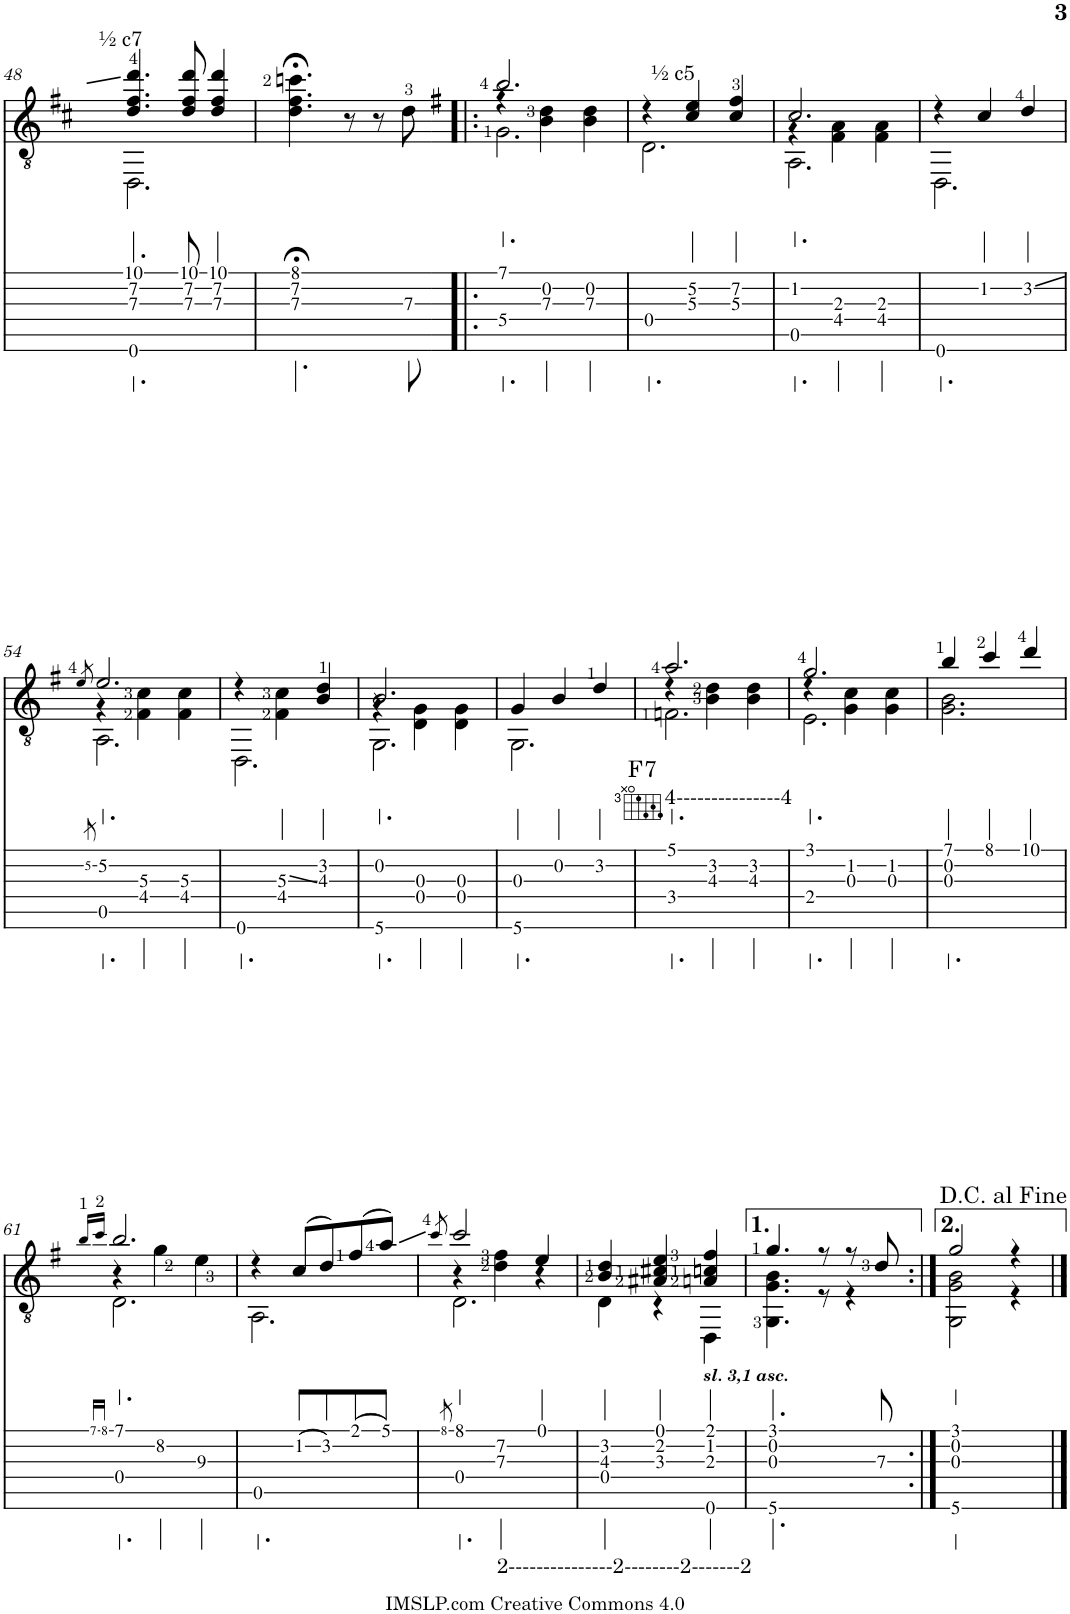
**kern	**harte	**kern
*part2	*part2	*part1
*staff2	*	*staff1
*I"Chitarra classica (Intavolatura)	*	*I"Classical Guitar
!!LO:PB:g=z
*	*	*clefGv2
*k[f#c#]	*	*k[f#c#]
*M3/4	*	*M3/4
=48	=48	=48
*^	*	*^
!	!	!	!LO:TX:a:t=½ c7	!
4.d/ 4.f#/ 4.dd/	2.DD\	.	4.d/ 4.f#/ 4.dd/	2.DD\
8d/ 8f#/ 8dd/	.	.	8d/ 8f#/ 8dd/	.
4d/ 4f#/ 4dd/	.	.	4d/ 4f#/ 4dd/	.
*v	*v	*	*	*
*	*	*v	*v
=49	=49	=49
4.d\;< 4.f#\;< 4.ccn\;<	.	4.d\;< 4.f#\;< 4.ccn\;<
8r	.	8r
8r	.	8r
8d\	.	8d\
=50!|:	=50!|:	=50!|:
*k[f#]	*	*k[f#]
*^	*	*^
*	*^	*	*	*^
2.b/	4r	2.G\	.	2.b/	4r	2.G\
.	4d\ 4B\	.	.	.	4B\ 4d\	.
.	4d\ 4B\	.	.	.	4B\ 4d\	.
*	*v	*v	*	*	*	*
*	*	*	*	*v	*v
=51	=51	=51	=51	=51
4r	2.D\	.	4r	2.D\
!	!	!	!LO:TX:a:t=½ c5	!
4c/ 4e/	.	.	4c/ 4e/	.
4c/ 4f#/	.	.	4c/ 4f#/	.
=52	=52	=52	=52	=52
*	*^	*	*	*^
2.c/	4r	2.AA\	.	2.c/	4r	2.AA\
.	4F#\ 4A\	.	.	.	4F#\ 4A\	.
.	4F#\ 4A\	.	.	.	4F#\ 4A\	.
*	*v	*v	*	*	*	*
*	*	*	*	*v	*v
=53	=53	=53	=53	=53
4r	2.DD\	.	4r	2.DD\
4c/	.	.	4c/	.
4d/	.	.	4d/	.
*v	*v	*	*	*
*	*	*v	*v
!!LO:LB:g=z
=54	=54	=54
8qe/	.	8qe/
*^	*	*^
*	*^	*	*	*^
2.e/	4r	2.AA\	.	2.e/	4r	2.AA\
.	4F#\ 4c\	.	.	.	4F#\ 4c\	.
.	4F#\ 4c\	.	.	.	4F#\ 4c\	.
*	*v	*v	*	*	*	*
*	*	*	*	*v	*v
=55	=55	=55	=55	=55
4r	2.DD\	.	4r	2.DD\
4F#/ 4c/	.	.	4F#\ 4c\	.
4B/ 4d/	.	.	4B/ 4d/	.
=56	=56	=56	=56	=56
*	*^	*	*	*^
2.B/	4r	2.GG\	.	2.B/	4r	2.GG\
.	4D\ 4G\	.	.	.	4D\ 4G\	.
.	4D\ 4G\	.	.	.	4D\ 4G\	.
*	*v	*v	*	*	*	*
*	*	*	*	*v	*v
=57	=57	=57	=57	=57
4G/	2.GG\	.	4G/	2.GG\
4B/	.	.	4B/	.
4d/	.	.	4d/	.
=58	=58	=58	=58	=58
*	*^	*	*	*^
!LO:TX:a:t=4---------------4	!	!	!LO:H:kt=7	!	!	!
2.a/	4r	2.Fn\	F:7	2.a/	4r	2.Fn\
.	4B\ 4d\	.	.	.	4B\ 4d\	.
.	4B\ 4d\	.	.	.	4B\ 4d\	.
=59	=59	=59	=59	=59	=59	=59
2.g/	4r	2.E\	.	2.g/	4r	2.E\
.	4G\ 4c\	.	.	.	4G\ 4c\	.
.	4G\ 4c\	.	.	.	4G\ 4c\	.
*	*v	*v	*	*	*	*
*	*	*	*	*v	*v
=60	=60	=60	=60	=60
4b/	2.G\ 2.B\	.	4b/	2.G\ 2.B\
4cc/	.	.	4cc/	.
4dd/	.	.	4dd/	.
*v	*v	*	*	*
*	*	*v	*v
!!LO:LB:g=z
=61	=61	=61
16qb/LL	.	16qb/LL
16qcc/JJ	.	16qcc/JJ
*^	*	*^
*	*^	*	*	*^
2.b/	4r	2.D\	.	2.b/	4r	2.D\
.	4g\	.	.	.	4g\	.
.	4e\	.	.	.	4e\	.
*	*v	*v	*	*	*	*
*	*	*	*	*v	*v
=62	=62	=62	=62	=62
4r	2.AA\	.	4r	2.AA\
(8c/L	.	.	(8c/L	.
8d/)	.	.	8d/)	.
(8f#/	.	.	(8f#/	.
8a/J)	.	.	8a/J)	.
*v	*v	*	*	*
*	*	*v	*v
=63	=63	=63
8qcc/	.	8qcc/
*^	*	*^
*	*^	*	*	*^
2cc/	4r	2.D\	.	2cc/	4r	2.D\
!	!LO:TX:b:t=2---------------2--------2-------2	!	!	!	!	!
.	4d\ 4f#\	.	.	.	4d\ 4f#\	.
4e/	4r	.	.	4e/	4r	.
*	*v	*v	*	*	*	*
*	*	*	*	*v	*v
=64	=64	=64	=64	=64
4B/ 4d/	4D\	.	4B/ 4d/	4D\
4A#X/ 4c#X/ 4e/	4r	.	4A#X/ 4c#X/ 4e/	4r
!LO:TX:a:Bi:t=sl. 3,1 asc.	!	!	!	!
4An/ 4cn/ 4f#/	4DD\	.	4An/ 4cn/ 4f#/	4DD\
=65	=65	=65	=65	=65
4.g/	4.GG\ 4.G\ 4.B\	.	4.g/	4.GG\ 4.G\ 4.B\
8r	8r	.	8r	8r
8r	4r	.	8r	4r
8d/	.	.	8d/	.
=66:|!	=66:|!	=66:|!	=66:|!	=66:|!
2g/	2GG\ 2G\ 2B\	.	2g/	2GG\ 2G\ 2B\
4r	4r	.	4r	4r
*v	*v	*	*	*
*	*	*v	*v
==	==	==
*-	*-	*-
